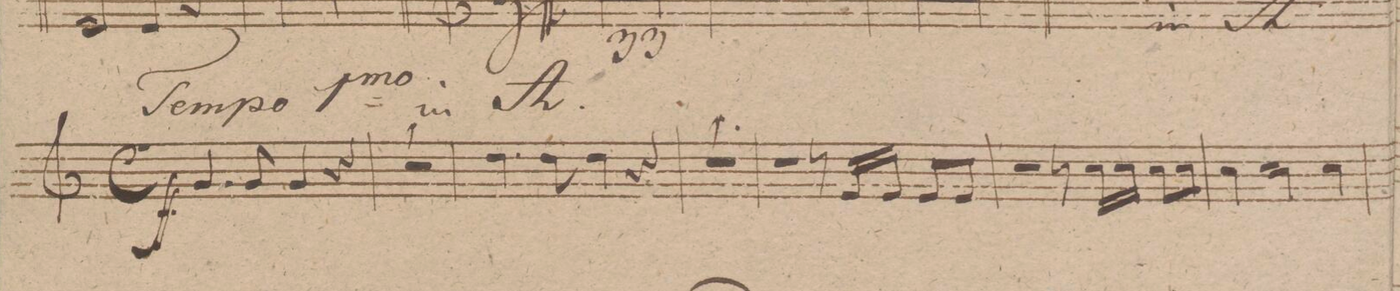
**kern	**dynam
*I"Corno 2do in A.	*
*clefG2	*
*k[f#c#g#d#]	*
*met(c)	*
*M4/4	*
4.e/	ff
8e/	.
4e/	.
4r	.
=159	=159
1r	.
=160	=160
4.b\	.
8b\	.
4b\	.
4r	.
=161	=161
1r	.
=162	=162
2r	.
8r	.
16c#/LL	.
16c#/JJ	.
8c#/L	.
8c#/J	.
=163	=163
2r	.
8r	.
16a\LL	.
16a\JJ	.
8a\L	.
8a\J	.
=164	=164
4a\	.
2a\	.
4a\	.
=165	=165
*-	*-
